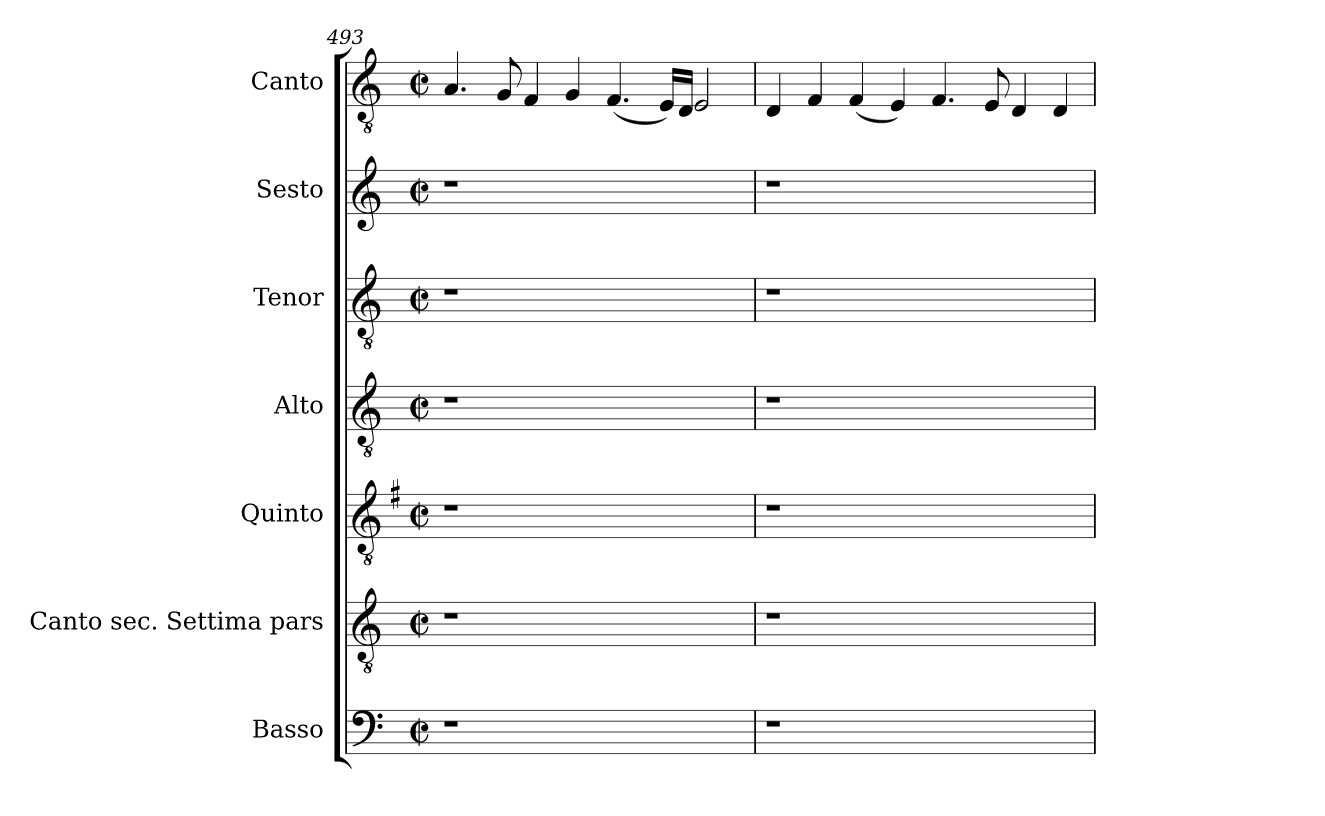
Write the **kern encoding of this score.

**kern	**kern	**kern	**kern	**kern	**kern	**kern
*part7	*part6	*part5	*part4	*part3	*part2	*part1
*staff7	*staff6	*staff5	*staff4	*staff3	*staff2	*staff1
*I"Basso	*I"Canto sec. Settima pars	*I"Quinto	*I"Alto	*I"Tenor	*I"Sesto	*I"Canto
*	*	*I'Quinto	*I'Alto	*I'Tenor	*I'Sesto	*I'Canto
!!LO:LB:g=z
*clefF4	*clefGv2	*clefGv2	*clefGv2	*clefGv2	*clefG2	*clefGv2
*k[]	*k[]	*k[f#]	*k[]	*k[]	*k[]	*k[]
*C:	*C:	*G:	*C:	*C:	*C:	*C:
*M2/2	*M2/2	*M2/2	*M2/2	*M2/2	*M2/2	*M2/2
*met(c|)	*met(c|)	*met(c|)	*met(c|)	*met(c|)	*met(c|)	*met(c|)
=493	=493	=493	=493	=493	=493	=493
*	*	*	*	*	*	*^
1r	1r	1r	1r	1r	1r	4.A/	1ryy
.	.	.	.	.	.	8G/	.
.	.	.	.	.	.	4F/	.
.	.	.	.	.	.	4G/	.
2...ryy	2...ryy	2...ryy	2...ryy	2...ryy	2...ryy	(<4.F/	4..ryy
.	.	.	.	.	.	16E/LL)	.
.	.	.	.	.	.	(<16D/JJ	2E/)
.	.	.	.	.	.	4..ryy	.
*	*	*	*	*	*	*v	*v
=494	=494	=494	=494	=494	=494	=494
1r	1r	1r	1r	1r	1r	4D/
.	.	.	.	.	.	4F/
.	.	.	.	.	.	(4F/
.	.	.	.	.	.	4E/)
1ryy	1ryy	1ryy	1ryy	1ryy	1ryy	4.F/
.	.	.	.	.	.	8E/
.	.	.	.	.	.	4D/
.	.	.	.	.	.	4D/
=	=	=	=	=	=	=
*-	*-	*-	*-	*-	*-	*-
